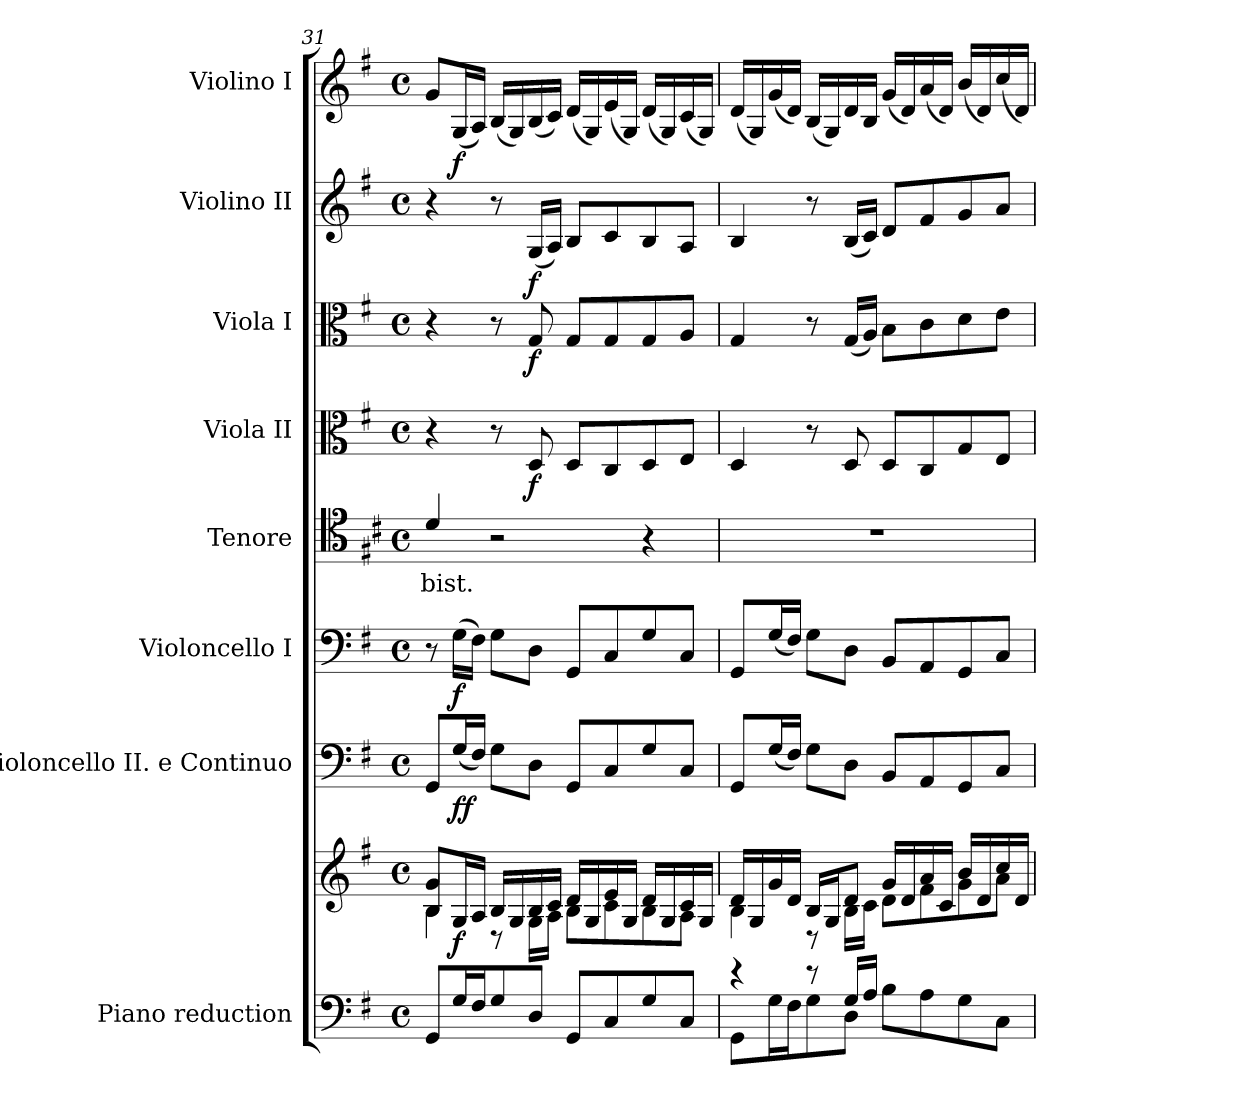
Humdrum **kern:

**kern	**kern	**dynam	**kern	**dynam	**kern	**dynam	**kern	**text	**kern	**dynam	**kern	**dynam	**kern	**dynam	**kern	**dynam
*part8	*part8	*part8	*part7	*part7	*part6	*part6	*part5	*part5	*part4	*part4	*part3	*part3	*part2	*part2	*part1	*part1
*staff9	*staff8	*staff8/9	*staff7	*staff7	*staff6	*staff6	*staff5	*staff5	*staff4	*staff4	*staff3	*staff3	*staff2	*staff2	*staff1	*staff1
*I"Piano reduction	*	*	*I"Violoncello II.  e Continuo	*	*I"Violoncello I	*	*I"Tenore	*	*I"Viola II	*	*I"Viola I	*	*I"Violino II	*	*I"Violino I	*
*I'Pno	*	*	*	*	*	*	*	*	*	*	*I'Vla	*	*I'Vln	*	*I'Vln	*
!!LO:PB:g=z
*clefF4	*clefG2	*	*clefF4	*	*clefF4	*	*clefC4	*	*clefC3	*	*clefC3	*	*clefG2	*	*clefG2	*
*	*	*	*ITrd7c12	*	*	*	*ITrd4c7	*	*	*	*	*	*	*	*	*
*k[f#]	*k[f#]	*	*k[f#]	*	*k[f#]	*	*k[f#]	*	*k[f#]	*	*k[f#]	*	*k[f#]	*	*k[f#]	*
*G:	*G:	*	*G:	*	*G:	*	*G:	*	*G:	*	*G:	*	*G:	*	*G:	*
*M4/4	*M4/4	*	*M4/4	*	*M4/4	*	*M4/4	*	*M4/4	*	*M4/4	*	*M4/4	*	*M4/4	*
*met(c)	*met(c)	*	*met(c)	*	*met(c)	*	*met(c)	*	*met(c)	*	*met(c)	*	*met(c)	*	*met(c)	*
=31	=31	=31	=31	=31	=31	=31	=31	=31	=31	=31	=31	=31	=31	=31	=31	=31
*	*^	*	*	*	*	*	*	*	*	*	*	*	*	*	*	*
*	*	*^	*	*	*	*	*	*	*	*	*	*	*	*	*	*	*
!	!	!	!	!	!	!	!	!	!	!LO:LY:b	!	!	!	!	!	!	!	!
8GG/L	8g/L	4B\	4B/	.	8GGG/L	.	8r	.	4G/	bist.	4r	.	4r	.	4r	.	8g/L	.
!	!	!	!	!LO:DY:b	!	!LO:DY:b	!	!	!	!	!	!	!	!	!	!	!	!
!	!	!	!	!	!	!LO:DY:n=1:b	!	!LO:DY:b	!	!	!	!	!	!	!	!	!	!LO:DY:b
16G/L	16G/L	.	.	f	(16GG/L	f f	(16G\LL	f	.	.	.	.	.	.	.	.	(16G/L	f
16F#/J	16A/JJ	.	.	.	16FF#/JJ)	.	16F#\JJ)	.	.	.	.	.	.	.	.	.	16A/JJ)	.
8G/	16B/LL	8r	4ryy	.	8GG\L	.	8G\L	.	2r	.	8r	.	8r	.	8r	.	(16B/LL	.
.	16G/	.	.	.	.	.	.	.	.	.	.	.	.	.	.	.	16G/)	.
!	!	!	!	!	!	!	!	!	!	!	!	!LO:DY:b	!	!LO:DY:b	!	!LO:DY:b	!	!
8D/J	16B/	16G\LL	.	.	8DD\J	.	8D\J	.	.	.	8D/	f	8G/	f	(16G/LL	f	(16B/	.
.	16c/JJ	16A\JJ	.	.	.	.	.	.	.	.	.	.	.	.	16A/JJ)	.	16c/JJ)	.
8GG/L	16d/LL	8B\L	2ryy	.	8GGG/L	.	8GG/L	.	.	.	8D/L	.	8G/L	.	8B/L	.	(16d/LL	.
.	16G/	.	.	.	.	.	.	.	.	.	.	.	.	.	.	.	16G/)	.
8C/	16e/	8c\	.	.	8CC/	.	8C/	.	.	.	8C/	.	8G/	.	8c/	.	(16e/	.
.	16G/JJ	.	.	.	.	.	.	.	.	.	.	.	.	.	.	.	16G/JJ)	.
8G/	16d/LL	8B\	.	.	8GG/	.	8G/	.	4r	.	8D/	.	8G/	.	8B/	.	(16d/LL	.
.	16G/	.	.	.	.	.	.	.	.	.	.	.	.	.	.	.	16G/)	.
8C/J	16c/	8A\J	.	.	8CC/J	.	8C/J	.	.	.	8E/J	.	8A/J	.	8A/J	.	(16c/	.
.	16G/JJ	.	.	.	.	.	.	.	.	.	.	.	.	.	.	.	16G/JJ)	.
*	*	*v	*v	*	*	*	*	*	*	*	*	*	*	*	*	*	*	*
=32	=32	=32	=32	=32	=32	=32	=32	=32	=32	=32	=32	=32	=32	=32	=32	=32	=32
*^	*	*	*	*	*	*	*	*	*	*	*	*	*	*	*	*	*
4r	8GG\L	16d/LL	4B\	.	8GGG/L	.	8GG/L	.	1r	.	4D/	.	4G/	.	4B/	.	(16d/LL	.
.	.	16G/	.	.	.	.	.	.	.	.	.	.	.	.	.	.	16G/)	.
.	16G\L	16g/	.	.	(16GG/L	.	(16G/L	.	.	.	.	.	.	.	.	.	(16g/	.
.	16F#\J	16d/JJ	.	.	16FF#/JJ)	.	16F#/JJ)	.	.	.	.	.	.	.	.	.	16d/JJ)	.
8r	8G\	16B/LL	8r	.	8GG\L	.	8G\L	.	.	.	8r	.	8r	.	8r	.	(16B/LL	.
.	.	16G/J	.	.	.	.	.	.	.	.	.	.	.	.	.	.	16G/)	.
16G/LL	8D\J	8d/J	16B\LL	.	8DD\J	.	8D\J	.	.	.	8D/	.	(16G/LL	.	(16B/LL	.	16d/	.
16A/JJ	.	.	16c\JJ	.	.	.	.	.	.	.	.	.	16A/JJ)	.	16c/JJ)	.	16B/JJ	.
2ryy	8B\L	16g/LL	8d\L	.	8BBB/L	.	8BB/L	.	.	.	8D/L	.	8B\L	.	8d/L	.	(16g/LL	.
.	.	16d/	.	.	.	.	.	.	.	.	.	.	.	.	.	.	16d/)	.
.	8A\	16a/	8f#\	.	8AAA/	.	8AA/	.	.	.	8C/	.	8c\	.	8f#/	.	(16a/	.
.	.	16c/JJ	.	.	.	.	.	.	.	.	.	.	.	.	.	.	16d/JJ)	.
.	8G\	16b/LL	8g\	.	8GGG/	.	8GG/	.	.	.	8G/	.	8d\	.	8g/	.	(16b/LL	.
.	.	16d/	.	.	.	.	.	.	.	.	.	.	.	.	.	.	16d/)	.
.	8C\J	16cc/	8a\J	.	8CC/J	.	8C/J	.	.	.	8E/J	.	8e\J	.	8a/J	.	(16cc/	.
.	.	16d/JJ	.	.	.	.	.	.	.	.	.	.	.	.	.	.	16d/JJ)	.
*v	*v	*	*	*	*	*	*	*	*	*	*	*	*	*	*	*	*	*
*	*v	*v	*	*	*	*	*	*	*	*	*	*	*	*	*	*	*
=	=	=	=	=	=	=	=	=	=	=	=	=	=	=	=	=
*-	*-	*-	*-	*-	*-	*-	*-	*-	*-	*-	*-	*-	*-	*-	*-	*-
